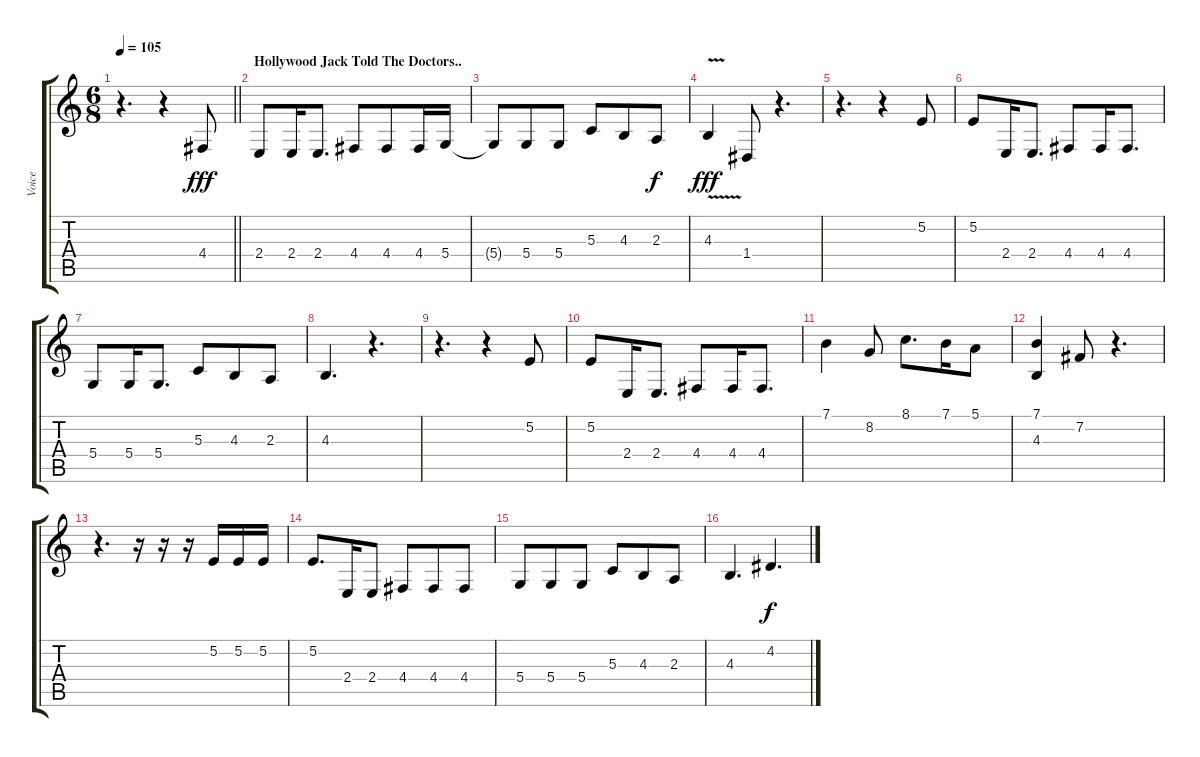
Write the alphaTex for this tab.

\track ("Voice" "Voice") {instrument stringensemble1}
\staff {score tabs}
\tuning (E4 B3 G3 D3 A2 E2) {hide}
\ts (6 8)
\tempo 105
\clef g2
\barLineRight lightlight
\ks c
r.4{d dy fff} r.4 4.4.8 |
\section ("" "Hollywood Jack Told The Doctors..")
2.4.8 2.4.16 2.4.8{d} 4.4.8 4.4.8 4.4.16 5.4.16 |
5.4{t}.8 5.4.8 5.4.8 5.3.8 4.3.8 2.3.8{dy f} |
4.3{v}.4{dy fff} 1.4.8 r.4{d} |
r.4{d} r.4 5.2.8 |
5.2.8 2.4.16 2.4.8{d} 4.4.8 4.4.16 4.4.8{d} |
5.4.8 5.4.16 5.4.8{d} 5.3.8 4.3.8 2.3.8 |
4.3.4{d} r.4{d} |
r.4{d} r.4 5.2.8 |
5.2.8 2.4.16 2.4.8{d} 4.4.8 4.4.16 4.4.8{d} |
7.1.4 8.2.8 8.1.8{d} 7.1.16 5.1.8 |
(7.1 4.3).4 7.2.8 r.4{d} |
r.4{d} r.16 r.16 r.16 5.2.16 5.2.16 5.2.16 |
5.2.8{d} 2.4.16 2.4.8 4.4.8 4.4.8 4.4.8 |
5.4.8 5.4.8 5.4.8 5.3.8 4.3.8 2.3.8 |
4.3.4{d} 4.2.4{d dy f}
